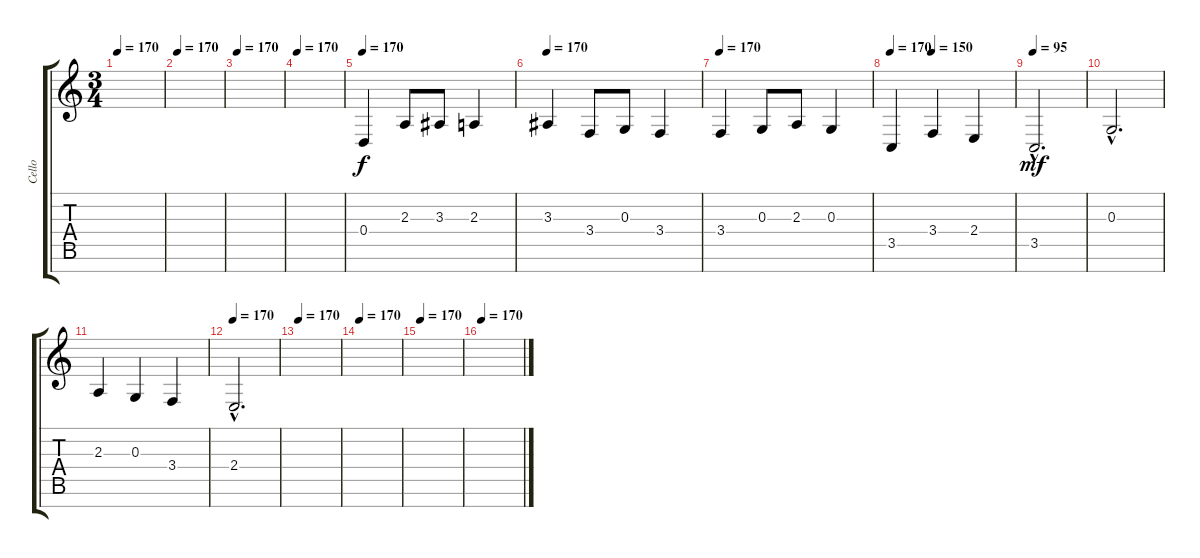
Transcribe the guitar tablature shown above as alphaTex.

\track ("Cello" "Cello") {instrument cello}
\staff {score tabs}
\tuning (E4 B3 G3 D3 A2 E2 B1) {hide}
\ts (3 4)
\tempo 170
\clef g2
\ks c
|
\tempo 170
|
\tempo 170
|
\tempo 170
|
\tempo 170
0.4.4 2.3.8 3.3.8 2.3.4 |
\tempo 170
3.3.4 3.4.8 0.3.8 3.4.4 |
\tempo 170
3.4.4 0.3.8 2.3.8 0.3.4 |
\tempo 170
\tempo (150 0.3333333333333333)
3.5.4 3.4.4 2.4.4 |
\tempo 95
3.5{hac}.2{d dy mf} |
0.3{hac}.2{d} |
2.3.4 0.3.4 3.4.4 |
\tempo 170
2.4{hac}.2{d} |
\tempo 170
|
\tempo 170
|
\tempo 170
|
\tempo 170
